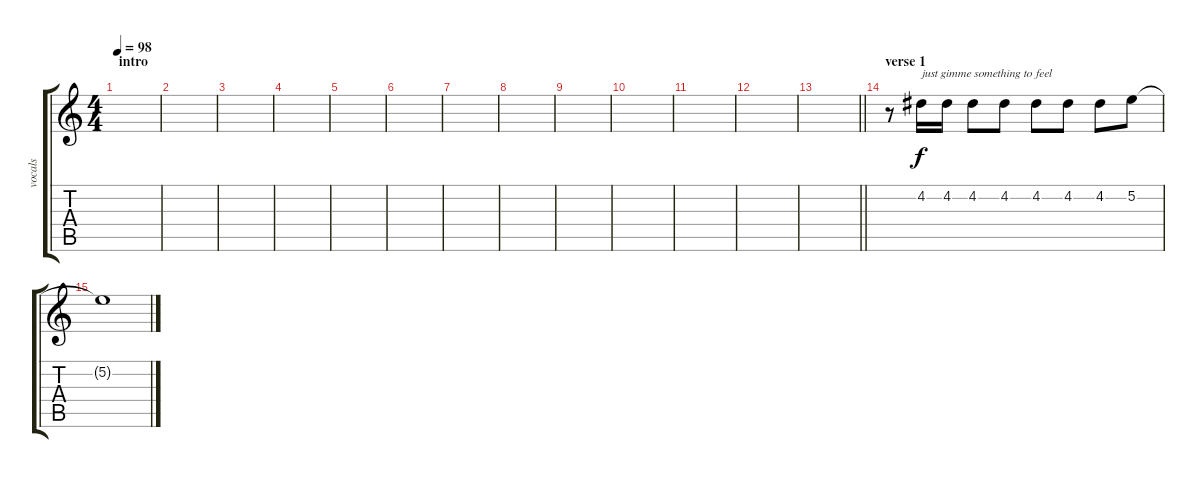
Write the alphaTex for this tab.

\track ("vocals" "vocals") {instrument electricguitarjazz}
\staff {score tabs}
\tuning (E4 B3 G3 D3 A2 E2) {hide}
\ts (4 4)
\section ("" "intro")
\tempo 98
\clef g2
\ks c
|
|
|
|
|
|
|
|
|
|
|
|
\barLineRight lightlight
|
\section ("" "verse 1")
r.8 4.2.16{txt "just gimme something to feel"} 4.2.16 4.2.8 4.2.8 4.2.8 4.2.8 4.2.8 5.2.8 |
5.2{t}.1
